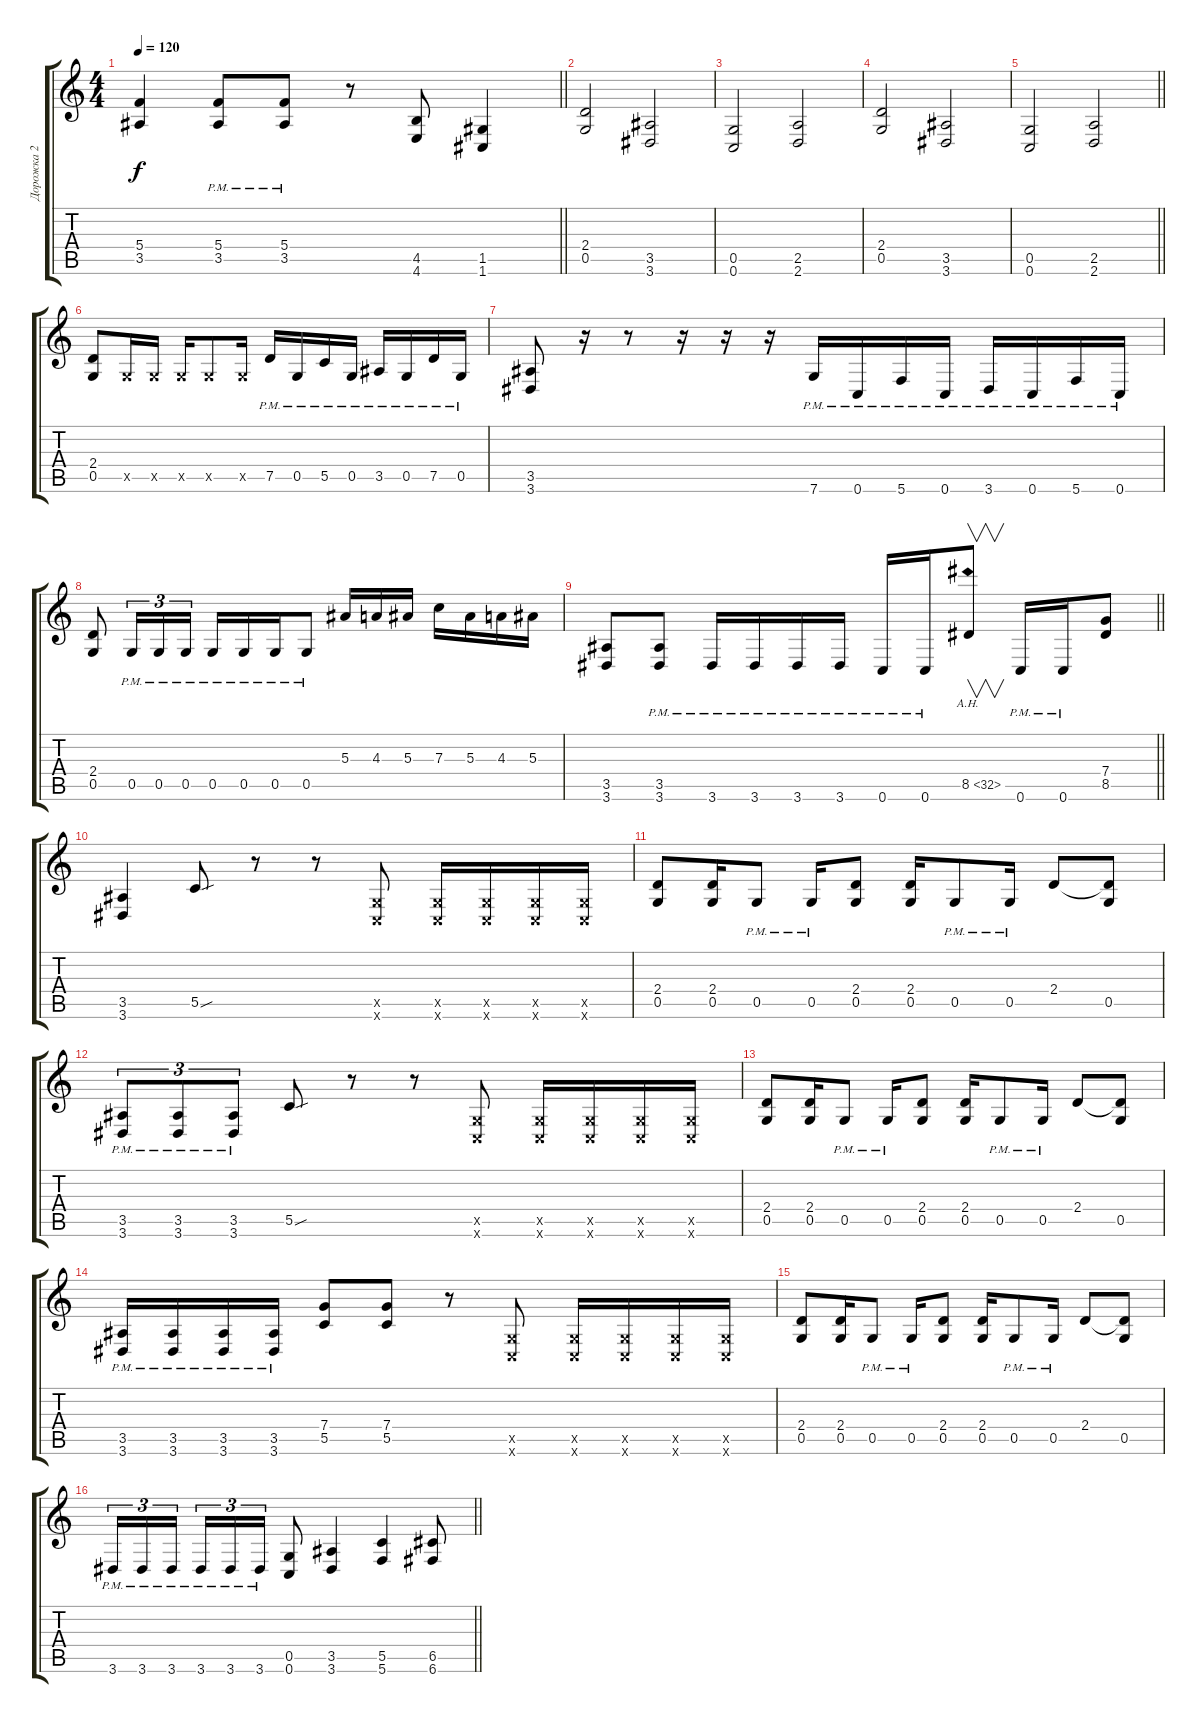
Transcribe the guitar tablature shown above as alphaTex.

\track ("Дорожка 2" "Дорожка 2") {instrument overdrivenguitar}
\staff {score tabs}
\tuning (D4 A3 F3 C3 G2 C2) {hide}
\ts (4 4)
\tempo 120
\clef g2
\barLineRight lightlight
\ks c
(5.4 3.5).4{dy f} (5.4{pm} 3.5{pm}).8 (5.4{pm} 3.5{pm}).8 r.8 (4.5 4.6).8 (1.5 1.6).4 |
(2.4 0.5).2 (3.5 3.6).2 |
(0.5 0.6).2 (2.5 2.6).2 |
(2.4 0.5).2 (3.5 3.6).2 |
\barLineRight lightlight
(0.5 0.6).2 (2.5 2.6).2 |
(2.4 0.5).8 0.5{x}.16 0.5{x}.16 0.5{x}.16 0.5{x}.8 0.5{x}.16 7.5{pm}.16 0.5{pm}.16 5.5{pm}.16 0.5{pm}.16 3.5{pm}.16 0.5{pm}.16 7.5{pm}.16 0.5{pm}.16 |
(3.5 3.6).8 r.16 r.8 r.16 r.16 r.16 7.6{pm}.16 0.6{pm}.16 5.6{pm}.16 0.6{pm}.16 3.6{pm}.16 0.6{pm}.16 5.6{pm}.16 0.6{pm}.16 |
(2.4 0.5).8 0.5{pm}.16{tu (3 2)} 0.5{pm}.16{tu (3 2)} 0.5{pm}.16{tu (3 2)} 0.5{pm}.16 0.5{pm}.16 0.5{pm}.16 0.5{pm}.8 5.3.16 4.3.16 5.3.16 7.3.16 5.3.16 4.3.16 5.3.16 |
\barLineRight lightlight
(3.5 3.6).8 (3.5{pm} 3.6{pm}).8 3.6{pm}.16 3.6{pm}.16 3.6{pm}.16 3.6{pm}.16 0.6{pm}.16 0.6{pm}.16 8.5{ah 24}.8{v} 0.6{pm}.16 0.6{pm}.16 (7.4 8.5).8 |
(3.5 3.6).4 5.5{sou}.8 r.8 r.8 (0.5{x} 0.6{x}).8 (0.5{x} 0.6{x}).16 (0.5{x} 0.6{x}).16 (0.5{x} 0.6{x}).16 (0.5{x} 0.6{x}).16 |
(2.4 0.5).8 (2.4 0.5).16 0.5{pm}.8 0.5{pm}.16 (2.4 0.5).8 (2.4 0.5).16 0.5{pm}.8 0.5{pm}.16 2.4.8 (2.4{t} 0.5).8 |
(3.5{pm} 3.6{pm}).8{tu (3 2)} (3.5{pm} 3.6{pm}).8{tu (3 2)} (3.5{pm} 3.6{pm}).8{tu (3 2)} 5.5{sou}.8 r.8 r.8 (0.5{x} 0.6{x}).8 (0.5{x} 0.6{x}).16 (0.5{x} 0.6{x}).16 (0.5{x} 0.6{x}).16 (0.5{x} 0.6{x}).16 |
(2.4 0.5).8 (2.4 0.5).16 0.5{pm}.8 0.5{pm}.16 (2.4 0.5).8 (2.4 0.5).16 0.5{pm}.8 0.5{pm}.16 2.4.8 (2.4{t} 0.5).8 |
(3.5{pm} 3.6{pm}).16 (3.5{pm} 3.6{pm}).16 (3.5{pm} 3.6{pm}).16 (3.5{pm} 3.6{pm}).16 (7.4 5.5).8 (7.4 5.5).8 r.8 (0.5{x} 0.6{x}).8 (0.5{x} 0.6{x}).16 (0.5{x} 0.6{x}).16 (0.5{x} 0.6{x}).16 (0.5{x} 0.6{x}).16 |
(2.4 0.5).8 (2.4 0.5).16 0.5{pm}.8 0.5{pm}.16 (2.4 0.5).8 (2.4 0.5).16 0.5{pm}.8 0.5{pm}.16 2.4.8 (2.4{t} 0.5).8 |
\barLineRight lightlight
3.6{pm}.16{tu (3 2)} 3.6{pm}.16{tu (3 2)} 3.6{pm}.16{tu (3 2) beam splitsecondary} 3.6{pm}.16{tu (3 2)} 3.6{pm}.16{tu (3 2)} 3.6{pm}.16{tu (3 2)} (0.5 0.6).8 (3.5 3.6).4 (5.5 5.6).4 (6.5 6.6).8
